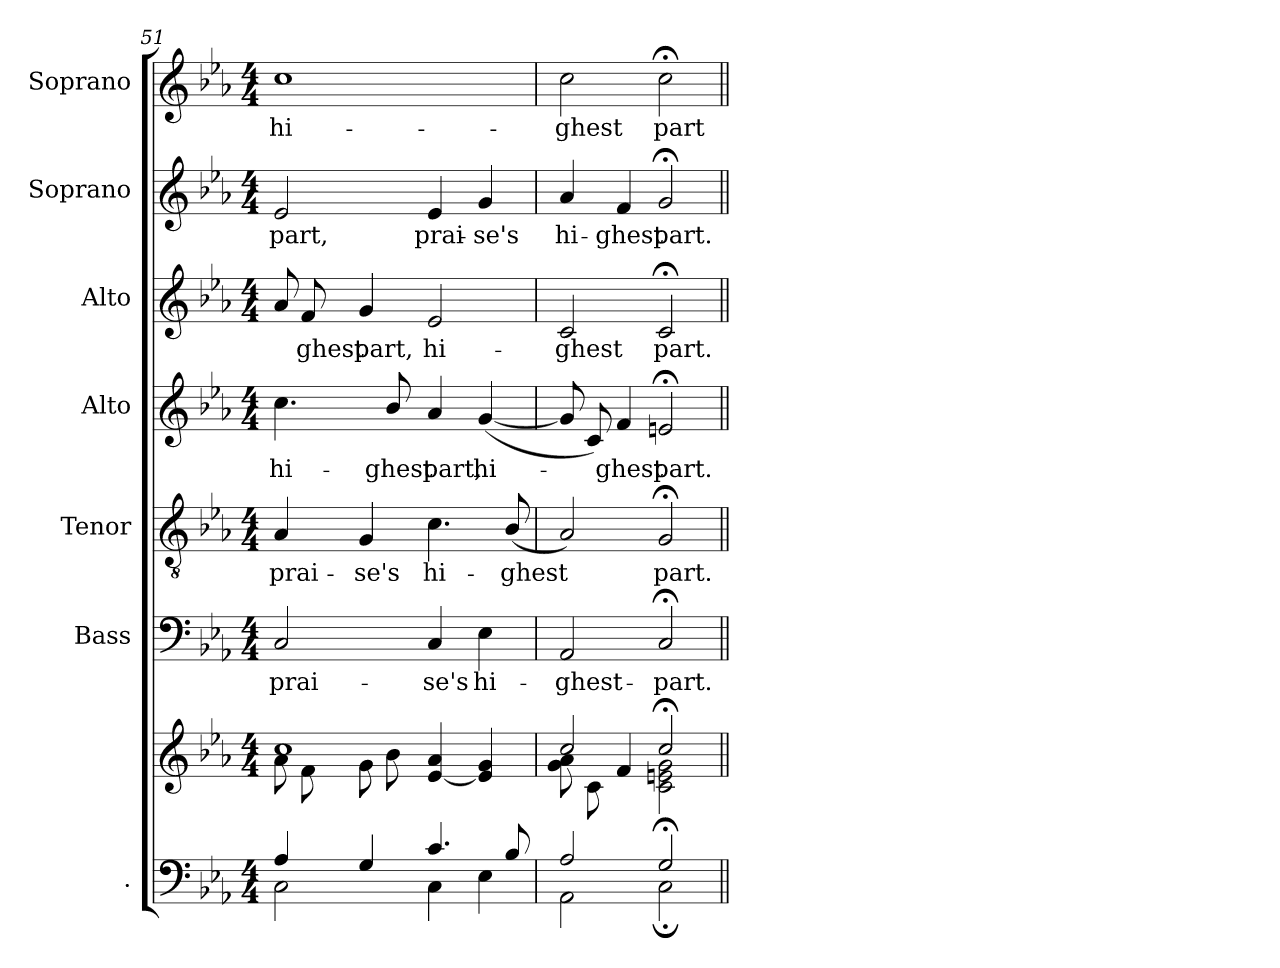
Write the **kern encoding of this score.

**kern	**kern	**kern	**text	**kern	**text	**kern	**text	**kern	**text	**kern	**text	**kern	**text
*part7	*part7	*part6	*part6	*part5	*part5	*part4	*part4	*part3	*part3	*part2	*part2	*part1	*part1
*staff8	*staff7	*staff6	*staff6	*staff5	*staff5	*staff4	*staff4	*staff3	*staff3	*staff2	*staff2	*staff1	*staff1
*I".	*	*I"Bass	*	*I"Tenor	*	*I"Alto	*	*I"Alto	*	*I"Soprano	*	*I"Soprano	*
*	*	*I'B.	*	*I'T.	*	*	*	*I'A.	*	*	*	*I'S.	*
*clefF4	*clefG2	*clefF4	*	*clefGv2	*	*clefG2	*	*clefG2	*	*clefG2	*	*clefG2	*
*	*	*	*	*ITrd7c12	*	*	*	*	*	*	*	*	*
*k[b-e-a-]	*k[b-e-a-]	*k[b-e-a-]	*	*k[b-e-a-]	*	*k[b-e-a-]	*	*k[b-e-a-]	*	*k[b-e-a-]	*	*k[b-e-a-]	*
*E-:	*E-:	*E-:	*	*E-:	*	*E-:	*	*E-:	*	*E-:	*	*E-:	*
*M4/4	*M4/4	*M4/4	*	*M4/4	*	*M4/4	*	*M4/4	*	*M4/4	*	*M4/4	*
=51	=51	=51	=51	=51	=51	=51	=51	=51	=51	=51	=51	=51	=51
*^	*^	*	*	*	*	*	*	*	*	*	*	*	*
!	!	!	!	!	!LO:LY:b:color=#000000	!	!	!	!	!	!	!	!	!	!
!	!	!	!	!	!	!	!LO:LY:b:color=#000000	!	!	!	!	!	!	!	!
!	!	!	!	!	!	!	!	!	!LO:LY:b:color=#000000	!	!	!	!	!	!
!	!	!	!	!	!	!	!	!	!	!	!	!	!LO:LY:b:color=#000000	!	!
!	!	!	!	!	!	!	!	!	!	!	!	!	!	!	!LO:LY:b:color=#000000
4A-i/	2Ci\	1cci	8a-i\	2Ci/	prai-	4AA-i/	prai-	4.cci\	hi-	8a-i/	.	2e-i/	part,	1cci	hi-
!	!	!	!	!	!	!	!	!	!	!	!LO:LY:b:color=#000000	!	!	!	!
.	.	.	8fi\	.	.	.	.	.	.	8fi/	-ghest	.	.	.	.
!	!	!	!	!	!	!	!LO:LY:b:color=#000000	!	!	!	!	!	!	!	!
!	!	!	!	!	!	!	!	!	!	!	!LO:LY:b:color=#000000	!	!	!	!
4Gi/	.	.	8gi\	.	.	4GGi/	-se's	.	.	4gi/	part,	.	.	.	.
!	!	!	!	!	!	!	!	!	!LO:LY:b:color=#000000	!	!	!	!	!	!
.	.	.	8b-i\	.	.	.	.	8b-i/	-ghest	.	.	.	.	.	.
!	!	!	!	!	!LO:LY:b:color=#000000	!	!	!	!	!	!	!	!	!	!
!	!	!	!	!	!	!	!LO:LY:b:color=#000000	!	!	!	!	!	!	!	!
!	!	!	!	!	!	!	!	!	!LO:LY:b:color=#000000	!	!	!	!	!	!
!	!	!	!	!	!	!	!	!	!	!	!LO:LY:b:color=#000000	!	!	!	!
!	!	!	!	!	!	!	!	!	!	!	!	!	!LO:LY:b:color=#000000	!	!
4.ci/	4Ci\	.	[4e-i/ 4a-i	4Ci/	-se's	4.Ci\	hi-	4a-i/	part,	2e-i/	hi-	4e-i/	prai-	.	.
!	!	!	!	!	!LO:LY:b:color=#000000	!	!	!	!	!	!	!	!	!	!
!	!	!	!	!	!	!	!	!	!LO:LY:b:color=#000000	!	!	!	!	!	!
!	!	!	!	!	!	!	!	!	!	!	!	!	!LO:LY:b:color=#000000	!	!
.	4E-i\	.	4e-i/] 4gi	4E-i\	hi-	.	.	([4gi/	hi-	.	.	4gi/	-se's	.	.
!	!	!	!	!	!	!	!LO:LY:b:color=#000000	!	!	!	!	!	!	!	!
8B-i/	.	.	.	.	.	(8BB-i/	-ghest	.	.	.	.	.	.	.	.
=52	=52	=52	=52	=52	=52	=52	=52	=52	=52	=52	=52	=52	=52	=52	=52
!	!	!	!	!	!LO:LY:b:color=#000000	!	!	!	!	!	!	!	!	!	!
!	!	!	!	!	!	!	!	!	!	!	!LO:LY:b:color=#000000	!	!	!	!
!	!	!	!	!	!	!	!	!	!	!	!	!	!LO:LY:b:color=#000000	!	!
!	!	!	!	!	!	!	!	!	!	!	!	!	!	!	!LO:LY:b:color=#000000
2A-i/	2AA-i\	2cci/	8gi\ 8a-i	2AA-i/	-ghest-	2AA-i/)	.	8gi/]	.	2ci/	-ghest	4a-i/	hi-	2cci\	-ghest
.	.	.	8ci\	.	.	.	.	8ci/)	.	.	.	.	.	.	.
!	!	!	!	!	!	!	!	!	!LO:LY:b:color=#000000	!	!	!	!	!	!
!	!	!	!	!	!	!	!	!	!	!	!	!	!LO:LY:b:color=#000000	!	!
.	.	.	4fi/	.	.	.	.	4fi/	-ghest	.	.	4fi/	-ghest	.	.
!	!	!	!	!	!LO:LY:b:color=#000000	!	!	!	!	!	!	!	!	!	!
!	!	!	!	!	!	!	!LO:LY:b:color=#000000	!	!	!	!	!	!	!	!
!	!	!	!	!	!	!	!	!	!LO:LY:b:color=#000000	!	!	!	!	!	!
!	!	!	!	!	!	!	!	!	!	!	!LO:LY:b:color=#000000	!	!	!	!
!	!	!	!	!	!	!	!	!	!	!	!	!	!LO:LY:b:color=#000000	!	!
!	!	!	!	!	!	!	!	!	!	!	!	!	!	!	!LO:LY:b:color=#000000
2G;i/	2C;i\	2cc;i/	2ci\ 2eni 2gi	2C;i/	-part.	2GG;i/	part.	2en;i/	part.	2c;i/	part.	2g;i/	part.	2cc;i\	part
*v	*v	*	*	*	*	*	*	*	*	*	*	*	*	*	*
*	*v	*v	*	*	*	*	*	*	*	*	*	*	*	*
=||	=||	=||	=||	=||	=||	=||	=||	=||	=||	=||	=||	=||	=||
*-	*-	*-	*-	*-	*-	*-	*-	*-	*-	*-	*-	*-	*-
